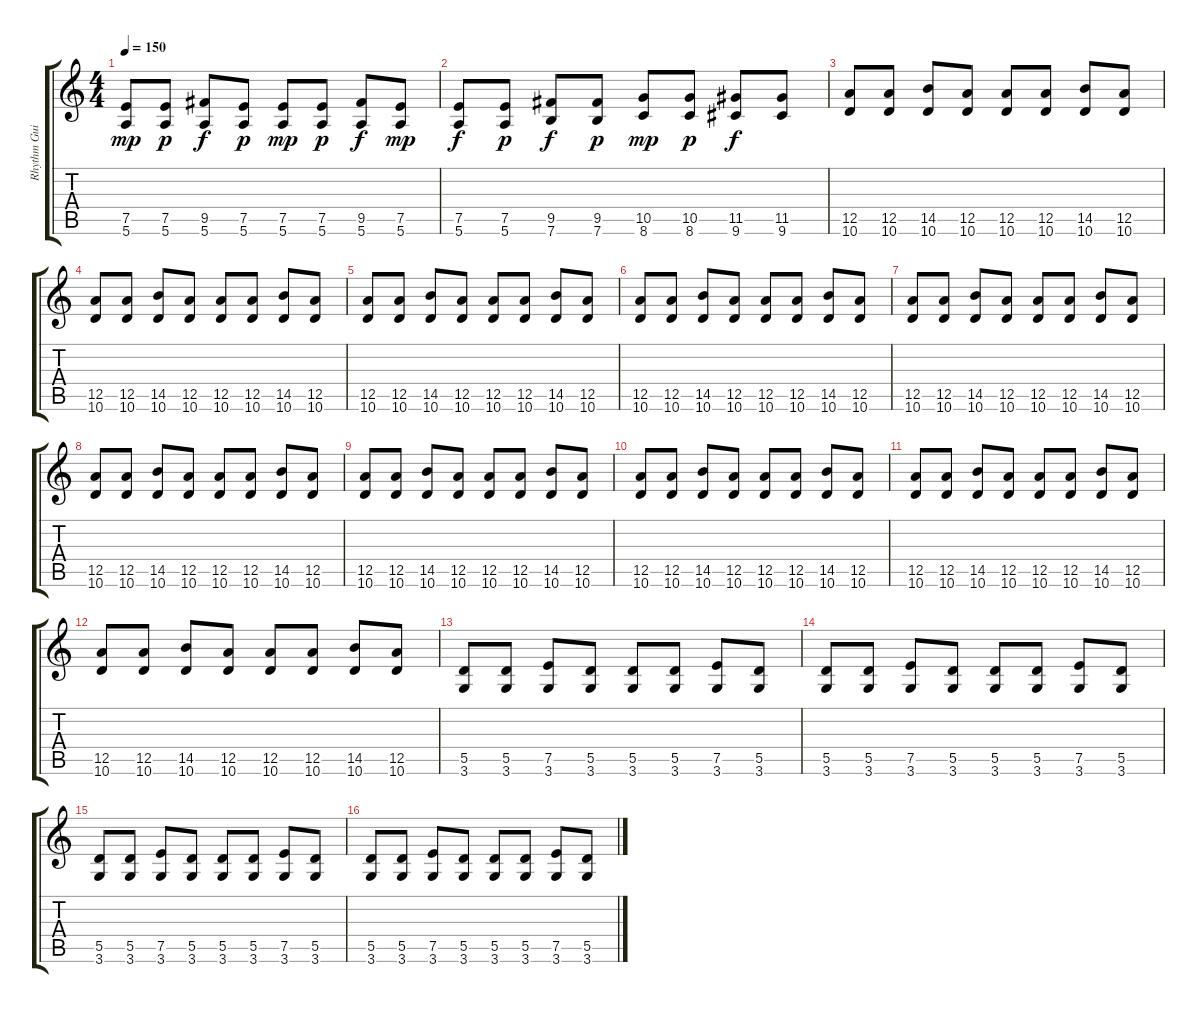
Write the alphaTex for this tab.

\track ("Rhythm Guitar" "Rhythm Gui") {instrument overdrivenguitar}
\staff {score tabs}
\tuning (E4 B3 G3 D3 A2 E2) {hide}
\ts (4 4)
\tempo 150
\clef g2
\ks c
(7.5 5.6).8{dy mp} (7.5 5.6).8{dy p} (9.5 5.6).8{dy f} (7.5 5.6).8{dy p} (7.5 5.6).8{dy mp} (7.5 5.6).8{dy p} (9.5 5.6).8{dy f} (7.5 5.6).8{dy mp} |
(7.5 5.6).8{dy f} (7.5 5.6).8{dy p} (9.5 7.6).8{dy f} (9.5 7.6).8{dy p} (10.5 8.6).8{dy mp} (10.5 8.6).8{dy p} (11.5 9.6).8{dy f} (11.5 9.6).8 |
(12.5 10.6).8 (12.5 10.6).8 (14.5 10.6).8 (12.5 10.6).8 (12.5 10.6).8 (12.5 10.6).8 (14.5 10.6).8 (12.5 10.6).8 |
(12.5 10.6).8 (12.5 10.6).8 (14.5 10.6).8 (12.5 10.6).8 (12.5 10.6).8 (12.5 10.6).8 (14.5 10.6).8 (12.5 10.6).8 |
(12.5 10.6).8 (12.5 10.6).8 (14.5 10.6).8 (12.5 10.6).8 (12.5 10.6).8 (12.5 10.6).8 (14.5 10.6).8 (12.5 10.6).8 |
(12.5 10.6).8 (12.5 10.6).8 (14.5 10.6).8 (12.5 10.6).8 (12.5 10.6).8 (12.5 10.6).8 (14.5 10.6).8 (12.5 10.6).8 |
(12.5 10.6).8 (12.5 10.6).8 (14.5 10.6).8 (12.5 10.6).8 (12.5 10.6).8 (12.5 10.6).8 (14.5 10.6).8 (12.5 10.6).8 |
(12.5 10.6).8 (12.5 10.6).8 (14.5 10.6).8 (12.5 10.6).8 (12.5 10.6).8 (12.5 10.6).8 (14.5 10.6).8 (12.5 10.6).8 |
(12.5 10.6).8 (12.5 10.6).8 (14.5 10.6).8 (12.5 10.6).8 (12.5 10.6).8 (12.5 10.6).8 (14.5 10.6).8 (12.5 10.6).8 |
(12.5 10.6).8 (12.5 10.6).8 (14.5 10.6).8 (12.5 10.6).8 (12.5 10.6).8 (12.5 10.6).8 (14.5 10.6).8 (12.5 10.6).8 |
(12.5 10.6).8 (12.5 10.6).8 (14.5 10.6).8 (12.5 10.6).8 (12.5 10.6).8 (12.5 10.6).8 (14.5 10.6).8 (12.5 10.6).8 |
(12.5 10.6).8 (12.5 10.6).8 (14.5 10.6).8 (12.5 10.6).8 (12.5 10.6).8 (12.5 10.6).8 (14.5 10.6).8 (12.5 10.6).8 |
(5.5 3.6).8 (5.5 3.6).8 (7.5 3.6).8 (5.5 3.6).8 (5.5 3.6).8 (5.5 3.6).8 (7.5 3.6).8 (5.5 3.6).8 |
(5.5 3.6).8 (5.5 3.6).8 (7.5 3.6).8 (5.5 3.6).8 (5.5 3.6).8 (5.5 3.6).8 (7.5 3.6).8 (5.5 3.6).8 |
(5.5 3.6).8 (5.5 3.6).8 (7.5 3.6).8 (5.5 3.6).8 (5.5 3.6).8 (5.5 3.6).8 (7.5 3.6).8 (5.5 3.6).8 |
(5.5 3.6).8 (5.5 3.6).8 (7.5 3.6).8 (5.5 3.6).8 (5.5 3.6).8 (5.5 3.6).8 (7.5 3.6).8 (5.5 3.6).8
